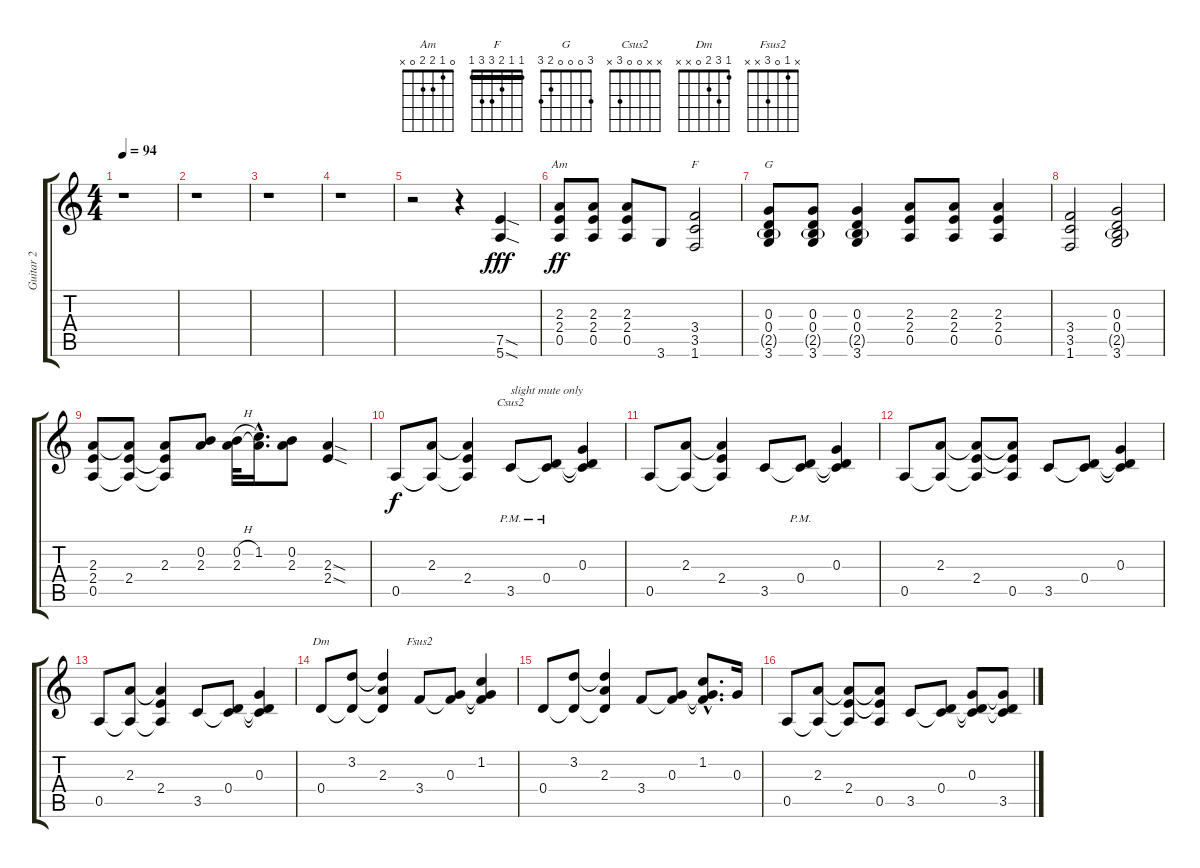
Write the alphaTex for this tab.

\track ("Guitar 2" "Guitar 2") {instrument overdrivenguitar}
\staff {score tabs}
\tuning (E4 B3 G3 D3 A2 E2) {hide}
\chord ("Am" 0 1 2 2 0 x)
\chord ("F" 1 1 2 3 3 1) {barre 1}
\chord ("G" 3 0 0 0 2 3)
\chord ("Csus2" x x 0 0 3 x)
\chord ("Dm" 1 3 2 0 x x)
\chord ("Fsus2" x 1 0 3 x x)
\ts (4 4)
\tempo 94
\clef g2
\ks c
r.1{dy fff instrument overdrivenguitar} |
r.1 |
r.1 |
r.1 |
r.2 r.4 (7.5{sod} 5.6{sod}).4 |
(2.3 2.4 0.5).8{ch "Am" dy ff} (2.3 2.4 0.5).8 (2.3 2.4 0.5).8 3.6.8 (3.4 3.5 1.6).2{ch "F"} |
(0.3 0.4 2.5{g} 3.6).8{ch "G"} (0.3 0.4 2.5{g} 3.6).8 (0.3 0.4 2.5{g} 3.6).4 (2.3 2.4 0.5).8 (2.3 2.4 0.5).8 (2.3 2.4 0.5).4 |
(3.4 3.5 1.6).2 (0.3 0.4 2.5{g} 3.6).2 |
(2.3 2.4 0.5).8 (2.3{t} 2.4 0.5{t}).8 (2.3 2.4{t} 0.5{t}).8 (0.2 2.3).8 (0.2{h} 2.3).32 (1.2{hac} 2.3{hac t}).16{d} (0.2 2.3).8 (2.3{sod} 2.4{sod}).4 |
0.5.8{dy f volume 10 instrument electricguitarclean} (2.3 0.5{t}).8 (2.3{t} 2.4 0.5{t}).4 3.5{pm}.8{ch "Csus2" txt "slight mute only"} (0.4{pm} 3.5{t}).8 (0.3 0.4{t} 3.5{t}).4 |
0.5.8 (2.3 0.5{t}).8 (2.3{t} 2.4 0.5{t}).4 3.5.8 (0.4{pm} 3.5{t}).8 (0.3 0.4{t} 3.5{t}).4 |
0.5.8 (2.3 0.5{t}).8 (2.3{t} 2.4 0.5{t}).8 (2.3{t} 2.4{t} 0.5).8 3.5.8 (0.4 3.5{t}).8 (0.3 0.4{t} 3.5{t}).4 |
0.5.8 (2.3 0.5{t}).8 (2.3{t} 2.4 0.5{t}).4 3.5.8 (0.4 3.5{t}).8 (0.3 0.4{t} 3.5{t}).4 |
0.4.8{ch "Dm"} (3.2 0.4{t}).8 (3.2{t} 2.3 0.4{t}).4 3.4.8{ch "Fsus2"} (0.3 3.4{t}).8 (1.2 0.3{t} 3.4{t}).4 |
0.4.8 (3.2 0.4{t}).8 (3.2{t} 2.3 0.4{t}).4 3.4.8 (0.3 3.4{t}).8 (1.2{hac} 0.3{hac t} 3.4{hac t}).8{d} 0.3.16 |
0.5.8 (2.3 0.5{t}).8 (2.3{t} 2.4 0.5{t}).8 (2.3{t} 2.4{t} 0.5).8 3.5.8 (0.4 3.5{t}).8 (0.3 0.4{t} 3.5{t}).8 (0.3{t} 0.4{t} 3.5).8
